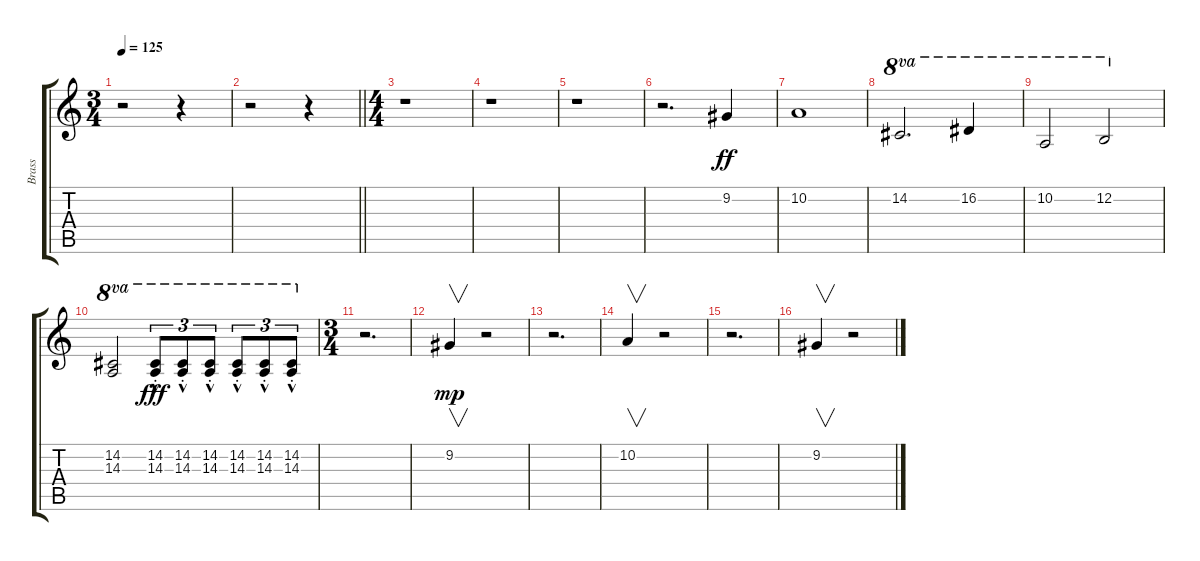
\track ("Brass" "Brass") {instrument trombone}
\staff {score tabs}
\tuning (E4 B3 G3 D3 A2 E2) {hide}
\ts (3 4)
\tempo 125
\clef g2
\ks c
r.2{dy ff} r.4 |
\barLineRight lightlight
r.2 r.4 |
\ts (4 4)
r.1 |
r.1 |
r.1 |
r.2{d} 9.2.4 |
10.2.1 |
14.2.2{d ot 8va} 16.2.4{ot 8va} |
10.2.2{ot 8va} 12.2.2{ot 8va} |
(14.2 14.3).2{ot 8va} (14.2{hac st} 14.3{hac st}).8{tu (3 2) ot 8va dy fff} (14.2{hac st} 14.3{hac st}).8{tu (3 2) ot 8va} (14.2{hac st} 14.3{hac st}).8{tu (3 2) ot 8va} (14.2{hac st} 14.3{hac st}).8{tu (3 2) ot 8va} (14.2{hac st} 14.3{hac st}).8{tu (3 2) ot 8va} (14.2{hac st} 14.3{hac st}).8{tu (3 2) ot 8va} |
\ts (3 4)
r.2{d} |
9.2.4{v dy mp} r.2 |
r.2{d} |
10.2.4{v} r.2 |
r.2{d} |
9.2.4{v} r.2
